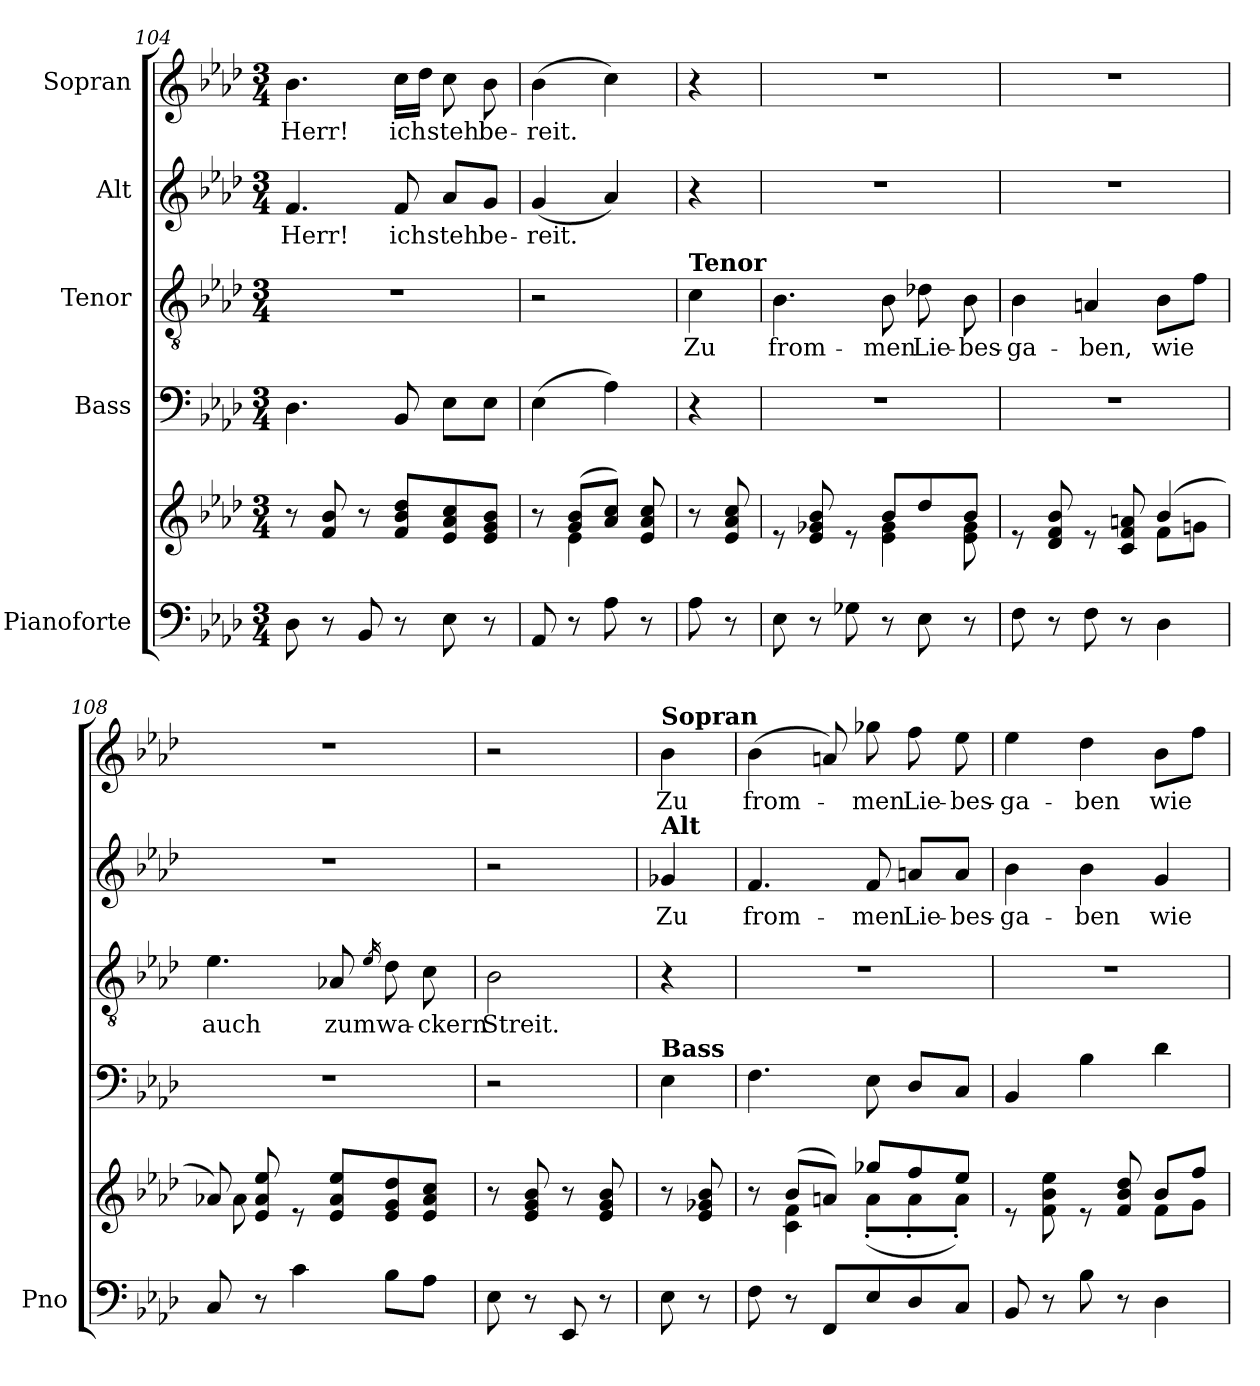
**kern	**kern	**kern	**kern	**text	**kern	**text	**kern	**text
*part5	*part5	*part4	*part3	*part3	*part2	*part2	*part1	*part1
*staff6	*staff5	*staff4	*staff3	*staff3	*staff2	*staff2	*staff1	*staff1
*I"Pianoforte	*	*I"Bass	*I"Tenor	*	*I"Alt	*	*I"Sopran	*
*I'Pno	*	*	*	*	*	*	*	*
*clefF4	*clefG2	*clefF4	*clefGv2	*	*clefG2	*	*clefG2	*
*k[b-e-a-d-]	*k[b-e-a-d-]	*k[b-e-a-d-]	*k[b-e-a-d-]	*	*k[b-e-a-d-]	*	*k[b-e-a-d-]	*
*M3/4	*M3/4	*M3/4	*M3/4	*	*M3/4	*	*M3/4	*
=104	=104	=104	=104	=104	=104	=104	=104	=104
!	!	!	!	!	!	!LO:LY:b	!	!LO:LY:b
8D-\	8r	4.D-\	2.r	.	4.f/	Herr!	4.b-\	Herr!
8r	8f/ 8b-/	.	.	.	.	.	.	.
8BB-/	8r	.	.	.	.	.	.	.
!	!	!	!	!	!	!LO:LY:b	!	!LO:LY:b
8r	8f/ 8b-/ 8dd-/L	8BB-/	.	.	8f/	ich	16cc\LL	ich
.	.	.	.	.	.	.	16dd-\JJ	.
!	!	!	!	!	!	!LO:LY:b	!	!LO:LY:b
8E-\	8e-/ 8a-/ 8cc/	8E-\L	.	.	8a-/L	steh'	8cc\	steh'
!	!	!	!	!	!	!LO:LY:b	!	!LO:LY:b
8r	8e-/ 8g/ 8b-/J	8E-\J	.	.	8g/J	be-	8b-\	be-
=105	=105	=105	=105	=105	=105	=105	=105	=105
*	*^	*	*	*	*	*	*	*
!	!	!	!	!	!	!	!LO:LY:b	!	!LO:LY:b
8AA-/	8r	8ryy	(4E-\	2r	.	(4g/	-reit.	(4b-\	-reit.
8r	(8g/ 8b-/L	4e-\	.	.	.	.	.	.	.
8A-\	8a-/ 8cc/J)	.	4A-\)	.	.	4a-/)	.	4cc\)	.
8r	8e-/ 8a-/ 8cc/	8ryy	.	.	.	.	.	.	.
!!LO:LB:g=z
=105X8	=105X8	=105X8	=105X8	=105X8	=105X8	=105X8	=105X8	=105X8	=105X8
!	!	!	!	!LO:TX:a:B:t=Tenor	!	!	!	!	!
!	!	!	!	!	!LO:LY:b	!	!	!	!
*	*v	*v	*	*	*	*	*	*	*
8A-\	8r	4r	4c\	Zu	4r	.	4r	.
8r	8e-/ 8a-/ 8cc/	.	.	.	.	.	.	.
=106	=106	=106	=106	=106	=106	=106	=106	=106
*	*^	*	*	*	*	*	*	*
!	!	!	!	!	!LO:LY:b	!	!	!	!
8E-\	8re	4.ryy	2.r	4.B-\	from-	2.r	.	2.r	.
8r	8e-/ 8g-X/ 8b-/	.	.	.	.	.	.	.	.
8G-X\	8re	.	.	.	.	.	.	.	.
!	!	!	!	!	!LO:LY:b	!	!	!	!
8r	8b-/L	4e-\ 4g-\	.	8B-\	-men	.	.	.	.
!	!	!	!	!	!LO:LY:b	!	!	!	!
8E-\	8dd-/	.	.	8d-X\	Lie-	.	.	.	.
!	!	!	!	!	!LO:LY:b	!	!	!	!
8r	8b-/J	8e-\ 8g-\	.	8B-\	-bes-	.	.	.	.
=107	=107	=107	=107	=107	=107	=107	=107	=107	=107
!	!	!	!	!	!LO:LY:b	!	!	!	!
8F\	8re	2ryy	2.r	4B-\	-ga-	2.r	.	2.r	.
8r	8d-/ 8f/ 8b-/	.	.	.	.	.	.	.	.
!	!	!	!	!	!LO:LY:b	!	!	!	!
8F\	8re	.	.	4An/	-ben,	.	.	.	.
8r	8c/ 8f/ 8an/	.	.	.	.	.	.	.	.
!	!	!	!	!	!LO:LY:b	!	!	!	!
4D-\	(4b-/	8f\L	.	8B-\L	wie	.	.	.	.
.	.	8gn\J	.	8f\J	.	.	.	.	.
=108	=108	=108	=108	=108	=108	=108	=108	=108	=108
!	!	!	!	!	!LO:LY:b	!	!	!	!
8C/	8a-X/)	8a-\	2.r	4.e-\	auch	2.r	.	2.r	.
8r	8e-/ 8a-/ 8ee-/	2ryy	.	.	.	.	.	.	.
4c\	8re	.	.	.	.	.	.	.	.
!	!	!	!	!	!LO:LY:b	!	!	!	!
.	8e-/ 8a-/ 8ee-/L	.	.	8A-X/	zum	.	.	.	.
.	.	.	.	16qe-/	.	.	.	.	.
!	!	!	!	!	!LO:LY:b	!	!	!	!
8B-\L	8e-/ 8g/ 8dd-/	.	.	8d-\	wa-	.	.	.	.
!	!	!	!	!	!LO:LY:b	!	!	!	!
8A-\J	8e-/ 8a-/ 8cc/J	8ryy	.	8c\	-ckern	.	.	.	.
=109	=109	=109	=109	=109	=109	=109	=109	=109	=109
!	!	!	!	!	!LO:LY:b	!	!	!	!
*	*v	*v	*	*	*	*	*	*	*
8E-\	8r	2r	2B-\	Streit.	2r	.	2r	.
8r	8e-/ 8g/ 8b-/	.	.	.	.	.	.	.
8EE-/	8r	.	.	.	.	.	.	.
8r	8e-/ 8g/ 8b-/	.	.	.	.	.	.	.
!!LO:LB:g=z
=109X9	=109X9	=109X9	=109X9	=109X9	=109X9	=109X9	=109X9	=109X9
!	!	!	!	!	!	!	!LO:TX:a:B:t=Sopran	!
!	!	!	!	!	!LO:TX:a:B:t=Alt	!	!	!
!	!	!LO:TX:a:B:t=Bass	!	!	!	!	!	!
!	!	!	!	!	!	!LO:LY:b	!	!LO:LY:b
8E-\	8r	4E-\	4r	.	4g-X/	Zu	4b-\	Zu
8r	8e-/ 8g-X/ 8b-/	.	.	.	.	.	.	.
=110	=110	=110	=110	=110	=110	=110	=110	=110
*	*^	*	*	*	*	*	*	*
!	!	!	!	!	!	!	!LO:LY:b	!	!LO:LY:b
8F\	8r	8ryy	4.F\	2.r	.	4.f/	from-	(4b-\	from-
8r	(8b-/L	4c\ 4f\	.	.	.	.	.	.	.
8FF/L	8an/J)	.	.	.	.	.	.	8an/)	.
!	!	!	!	!	!	!	!LO:LY:b	!	!LO:LY:b
8E-/	8gg-X/L	(8a'\L	8E-\	.	.	8f/	-men	8gg-X\	-men
!	!	!	!	!	!	!	!LO:LY:b	!	!LO:LY:b
8D-/	8ff/	8a'\	8D-/L	.	.	8an/L	Lie-	8ff\	Lie-
!	!	!	!	!	!	!	!LO:LY:b	!	!LO:LY:b
8C/J	8ee-/J	8a'\J)	8C/J	.	.	8a/J	-bes-	8ee-\	-bes-
=111	=111	=111	=111	=111	=111	=111	=111	=111	=111
*	*	*^	*	*	*	*	*	*	*
!	!	!	!	!	!	!	!	!LO:LY:b	!	!LO:LY:b
8BB-/	8re	2ryy	2ryy	4BB-/	2.r	.	4b-\	-ga-	4ee-\	-ga-
8r	8f\ 8b-\ 8ee-\	.	.	.	.	.	.	.	.	.
!	!	!	!	!	!	!	!	!LO:LY:b	!	!LO:LY:b
8B-\	8re	.	.	4B-\	.	.	4b-\	-ben	4dd-\	-ben
8r	8f/ 8b-/ 8dd-/	.	.	.	.	.	.	.	.	.
!	!	!	!	!	!	!	!	!LO:LY:b	!	!LO:LY:b
4D-\	8b-/L	8f\L	4b-/	4d-\	.	.	4g/	wie	8b-\L	wie
.	8ff/J	8g\J	.	.	.	.	.	.	8ff\J	.
*	*v	*v	*v	*	*	*	*	*	*	*
=	=	=	=	=	=	=	=	=
*-	*-	*-	*-	*-	*-	*-	*-	*-
